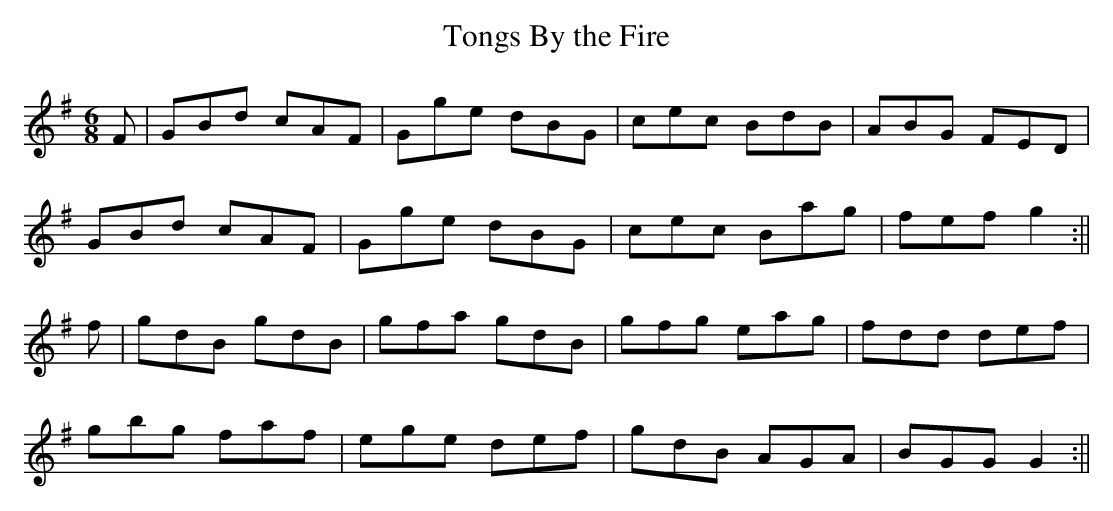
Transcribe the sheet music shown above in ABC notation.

X:1
T:Tongs By the Fire
M:6/8
L:1/8
K:G
F|GBd cAF|Gge dBG|cec BdB|ABG FED| !
GBd cAF|Gge dBG|cec Bag|fef g2:|| !
f|gdB gdB|gfa gdB|gfg eag|fdd def| !
gbg faf|ege def|gdB AGA|BGG G2:||
